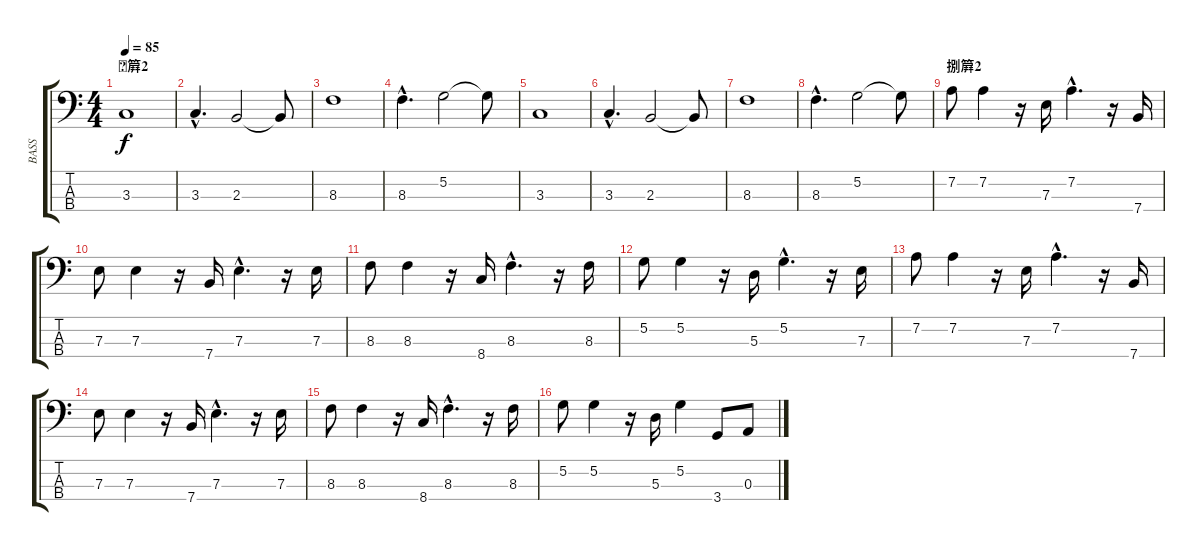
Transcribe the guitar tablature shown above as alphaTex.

\track ("BASS" "BASS") {instrument electricbassfinger}
\staff {score tabs}
\tuning (G2 D2 A1 E1) {hide}
\ts (4 4)
\section ("" "簈2")
\tempo 85
\clef f4
\ks c
3.3.1{dy f} |
3.3{hac}.4{d} 2.3.2 2.3{t}.8 |
8.3.1 |
8.3{hac}.4{d} 5.2.2 5.2{t}.8 |
3.3.1 |
3.3{hac}.4{d} 2.3.2 2.3{t}.8 |
8.3.1 |
8.3{hac}.4{d} 5.2.2 5.2{t}.8 |
\section ("" "捌簈2")
7.2.8 7.2.4 r.16 7.3.16 7.2{hac}.4{d} r.16 7.4.16 |
7.3.8 7.3.4 r.16 7.4.16 7.3{hac}.4{d} r.16 7.3.16 |
8.3.8 8.3.4 r.16 8.4.16 8.3{hac}.4{d} r.16 8.3.16 |
5.2.8 5.2.4 r.16 5.3.16 5.2{hac}.4{d} r.16 7.3.16 |
7.2.8 7.2.4 r.16 7.3.16 7.2{hac}.4{d} r.16 7.4.16 |
7.3.8 7.3.4 r.16 7.4.16 7.3{hac}.4{d} r.16 7.3.16 |
8.3.8 8.3.4 r.16 8.4.16 8.3{hac}.4{d} r.16 8.3.16 |
5.2.8 5.2.4 r.16 5.3.16 5.2.4 3.4.8 0.3.8
